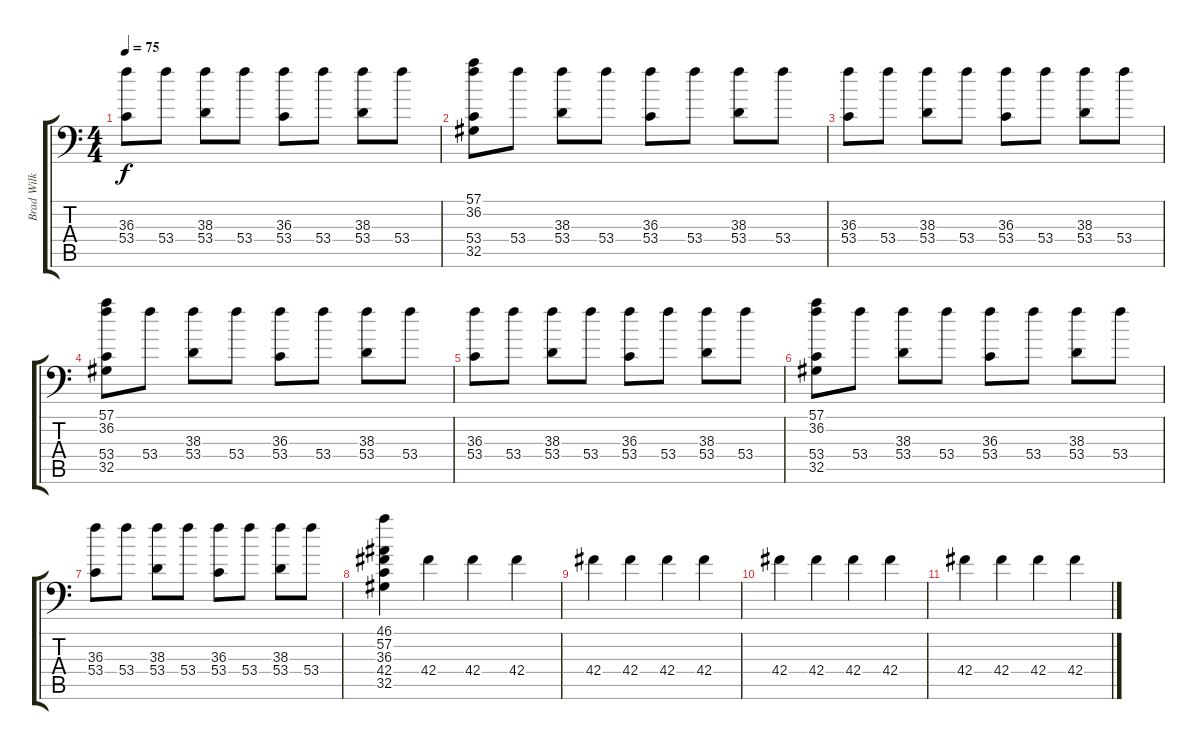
\track ("Brad Wilk" "Brad Wilk") {instrument acousticgrandpiano}
\staff {score tabs}
\tuning (C-1 C-1 C-1 C-1 C-1 C-1) {hide}
\ts (4 4)
\tempo 75
\clef f4
\ks c
(36.3 53.4).8{dy f} 53.4.8 (38.3 53.4).8 53.4.8 (36.3 53.4).8 53.4.8 (38.3 53.4).8 53.4.8 |
(57.1 36.2 53.4 32.5).8 53.4.8 (38.3 53.4).8 53.4.8 (36.3 53.4).8 53.4.8 (38.3 53.4).8 53.4.8 |
(36.3 53.4).8 53.4.8 (38.3 53.4).8 53.4.8 (36.3 53.4).8 53.4.8 (38.3 53.4).8 53.4.8 |
(57.1 36.2 53.4 32.5).8 53.4.8 (38.3 53.4).8 53.4.8 (36.3 53.4).8 53.4.8 (38.3 53.4).8 53.4.8 |
(36.3 53.4).8 53.4.8 (38.3 53.4).8 53.4.8 (36.3 53.4).8 53.4.8 (38.3 53.4).8 53.4.8 |
(57.1 36.2 53.4 32.5).8 53.4.8 (38.3 53.4).8 53.4.8 (36.3 53.4).8 53.4.8 (38.3 53.4).8 53.4.8 |
(36.3 53.4).8 53.4.8 (38.3 53.4).8 53.4.8 (36.3 53.4).8 53.4.8 (38.3 53.4).8 53.4.8 |
(46.1 57.2 36.3 42.4 32.5).4 42.4.4 42.4.4 42.4.4 |
42.4.4 42.4.4 42.4.4 42.4.4 |
42.4.4 42.4.4 42.4.4 42.4.4 |
42.4.4 42.4.4 42.4.4 42.4.4
